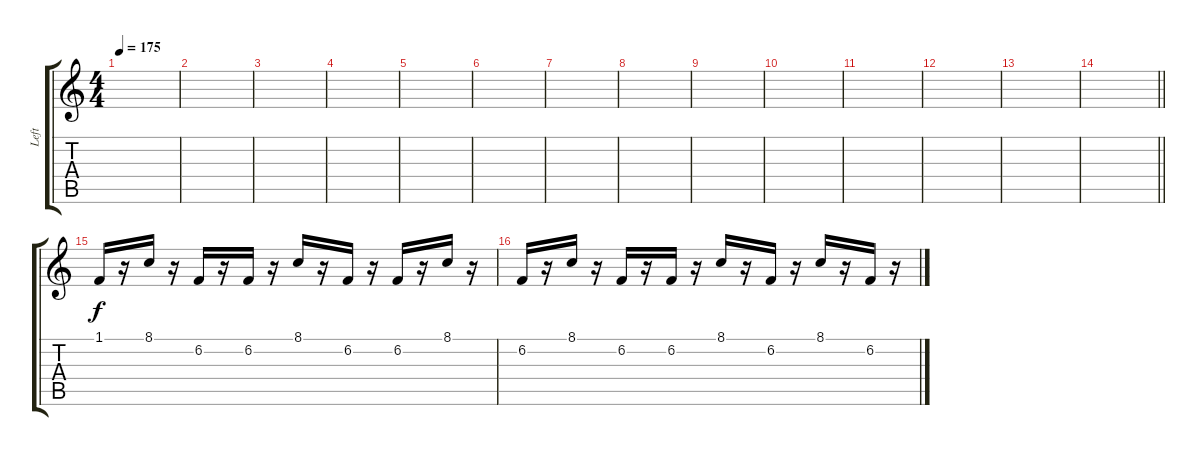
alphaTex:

\track ("Left" "Left") {instrument electricpiano1}
\staff {score tabs}
\tuning (E4 B3 G3 D3 A2 E2) {hide}
\ts (4 4)
\tempo 175
\clef g2
\ks c
|
|
|
|
|
|
|
|
|
|
|
|
|
\barLineRight lightlight
|
1.1.16{balance 16} r.16 8.1.16{balance 0} r.16 6.2.16{balance 16} r.16 6.2.16{balance 0} r.16 8.1.16{balance 16} r.16 6.2.16{balance 0} r.16 6.2.16{balance 16} r.16 8.1.16{balance 0} r.16 |
6.2.16{balance 16} r.16 8.1.16{balance 0} r.16 6.2.16{balance 16} r.16 6.2.16{balance 0} r.16 8.1.16{balance 16} r.16 6.2.16{balance 0} r.16 8.1.16{balance 16} r.16 6.2.16{balance 0} r.16
